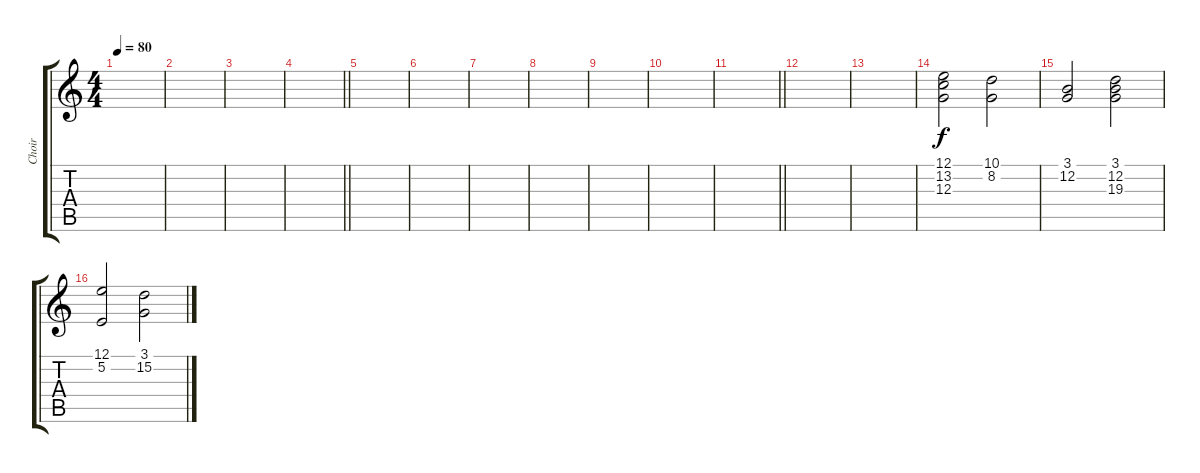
\track ("Choir" "Choir") {instrument pad4choir}
\staff {score tabs}
\tuning (E4 B3 G3 D3 A2 E2) {hide}
\ts (4 4)
\tempo 80
\clef g2
\ks c
|
|
|
\barLineRight lightlight
|
|
|
|
|
|
|
\barLineRight lightlight
|
|
|
(12.1 13.2 12.3).2 (10.1 8.2).2 |
(3.1 12.2).2 (3.1 12.2 19.3).2 |
(12.1 5.2).2 (3.1 15.2).2
